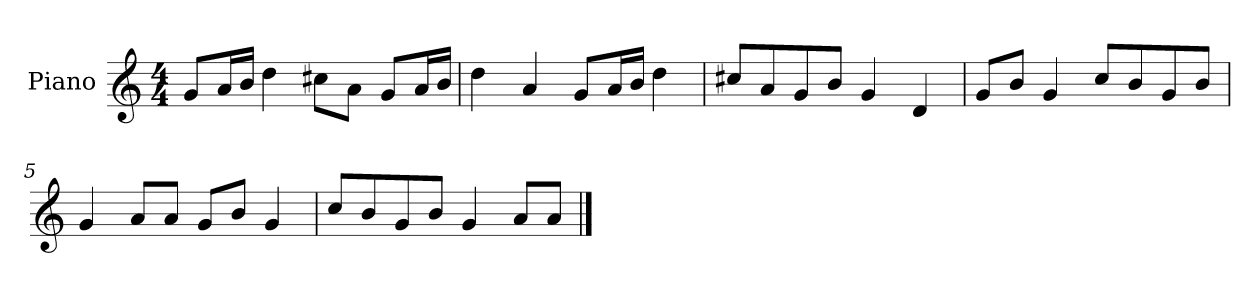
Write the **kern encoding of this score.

**kern
*part1
*staff1
*I"Piano
*I'P-no
*clefG2
*k[]
*M4/4
*MM90
=1
8g/L
16a/L
16b/JJ
4dd\
8cc#X\L
8a\J
8g/L
16a/L
16b/JJ
=2
4dd\
4a/
8g/L
16a/L
16b/JJ
4dd\
=3
8cc#X/L
8a/
8g/
8b/J
4g/
4d/
=4
8g/L
8b/J
4g/
8cc/L
8b/
8g/
8b/J
=5
4g/
8a/L
8a/J
8g/L
8b/J
4g/
!!LO:LB:g=z
=6
8cc/L
8b/
8g/
8b/J
4g/
8a/L
8a/J
==
*-
